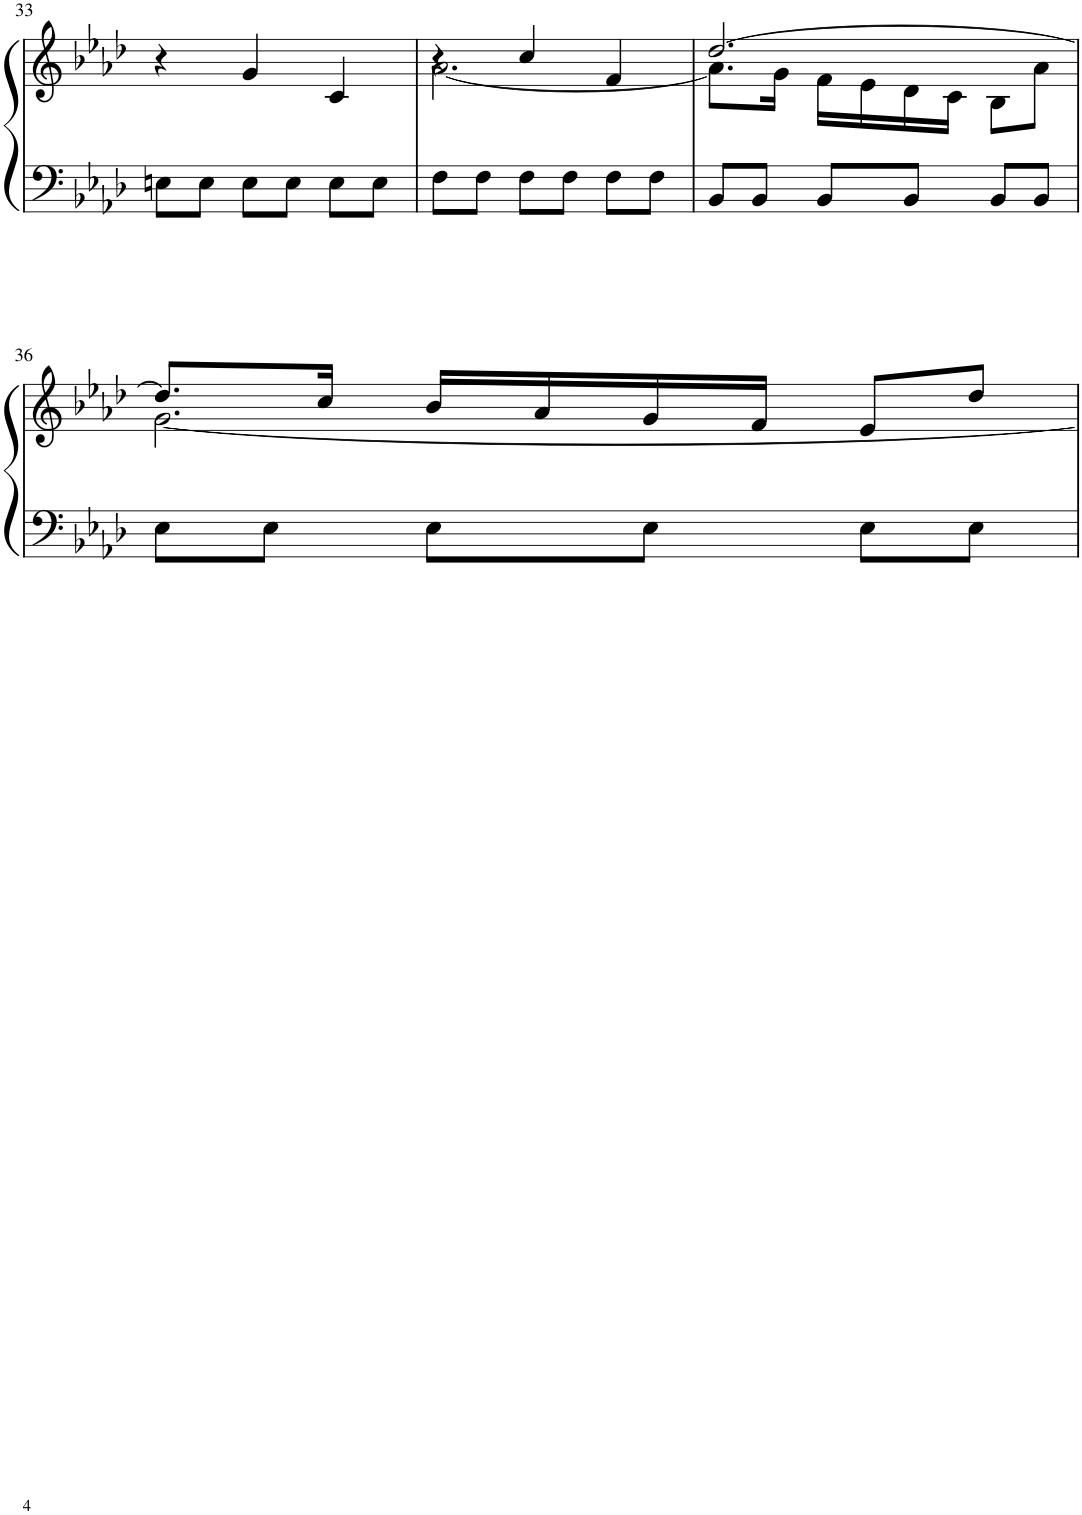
**kern	**kern
*part1	*part1
*staff2	*staff1
*I"Piano	*
*I'Pia.	*
!!LO:PB:g=z
*clefF4	*clefG2
*k[b-e-a-d-]	*k[b-e-a-d-]
*M3/4	*M3/4
=33	=33
8En\L	4r
8E\J	.
8E\L	4g/
8E\J	.
8E\L	4c/
8E\J	.
=34	=34
*	*^
8F\L	4r	[<2.a-\
8F\J	.	.
8F\L	4cc/	.
8F\J	.	.
8F\L	4f/	.
8F\J	.	.
=35	=35	=35
8BB-/L	[>2.dd-/	8.a-\L]
8BB-/J	.	.
.	.	16g\Jk
8BB-/L	.	16f\LL
.	.	16e-\
8BB-/J	.	16d-\
.	.	16c\JJ
8BB-/L	.	8B-\L
8BB-/J	.	8a-\J
!!LO:LB:g=z	!!
=36	=36	=36
8E-\L	8.dd-/L]	[<2.g\
8E-\J	.	.
.	16cc/Jk	.
8E-\L	16b-/LL	.
.	16a-/	.
8E-\J	16g/	.
.	16f/JJ	.
8E-\L	8e-/L	.
8E-\J	8dd-/J	.
*	*v	*v
=	=
*-	*-
